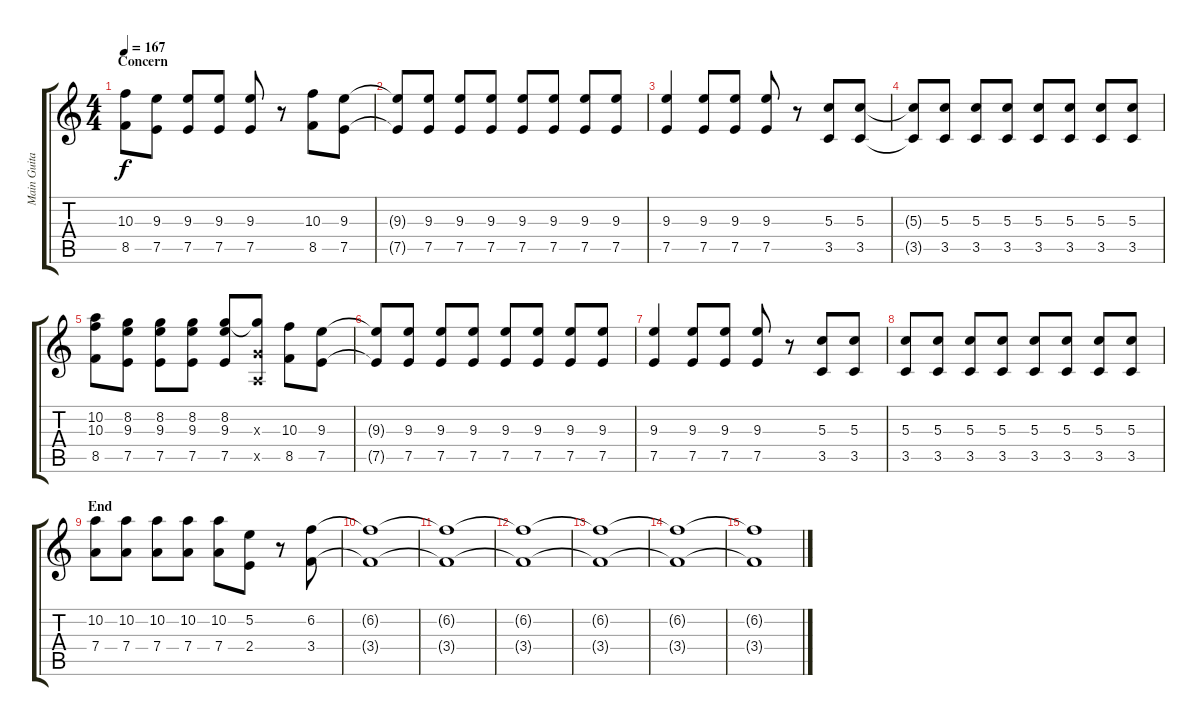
\track ("Main Guitar" "Main Guita") {instrument acousticguitarsteel}
\staff {score tabs}
\tuning (E4 B3 G3 D3 A2 E2) {hide}
\ts (4 4)
\section ("" "Concern")
\tempo 167
\clef g2
\ks c
(10.3 8.5).8{dy f volume 9 instrument distortionguitar} (9.3 7.5).8 (9.3 7.5).8 (9.3 7.5).8 (9.3 7.5).8 r.8 (10.3 8.5).8 (9.3 7.5).8 |
(9.3{t} 7.5{t}).8 (9.3 7.5).8 (9.3 7.5).8 (9.3 7.5).8 (9.3 7.5).8 (9.3 7.5).8 (9.3 7.5).8 (9.3 7.5).8 |
(9.3 7.5).4 (9.3 7.5).8 (9.3 7.5).8 (9.3 7.5).8 r.8 (5.3 3.5).8 (5.3 3.5).8 |
(5.3{t} 3.5{t}).8 (5.3 3.5).8 (5.3 3.5).8 (5.3 3.5).8 (5.3 3.5).8 (5.3 3.5).8 (5.3 3.5).8 (5.3 3.5).8 |
(10.2 10.3 8.5).8 (8.2 9.3 7.5).8 (8.2 9.3 7.5).8 (8.2 9.3 7.5).8 (8.2 9.3 7.5).8 (8.2{t} 0.3{x} 0.5{x}).8 (10.3 8.5).8 (9.3 7.5).8 |
(9.3{t} 7.5{t}).8 (9.3 7.5).8 (9.3 7.5).8 (9.3 7.5).8 (9.3 7.5).8 (9.3 7.5).8 (9.3 7.5).8 (9.3 7.5).8 |
(9.3 7.5).4 (9.3 7.5).8 (9.3 7.5).8 (9.3 7.5).8 r.8 (5.3 3.5).8 (5.3 3.5).8 |
(5.3 3.5).8 (5.3 3.5).8 (5.3 3.5).8 (5.3 3.5).8 (5.3 3.5).8 (5.3 3.5).8 (5.3 3.5).8 (5.3 3.5).8 |
\section ("" "End")
(10.2 7.4).8{volume 9 instrument distortionguitar} (10.2 7.4).8 (10.2 7.4).8 (10.2 7.4).8 (10.2 7.4).8 (5.2 2.4).8 r.8 (6.2 3.4).8 |
(6.2{t} 3.4{t}).1{volume 5} |
(6.2{t} 3.4{t}).1 |
(6.2{t} 3.4{t}).1 |
(6.2{t} 3.4{t}).1 |
(6.2{t} 3.4{t}).1{volume 1} |
(6.2{t} 3.4{t}).1
